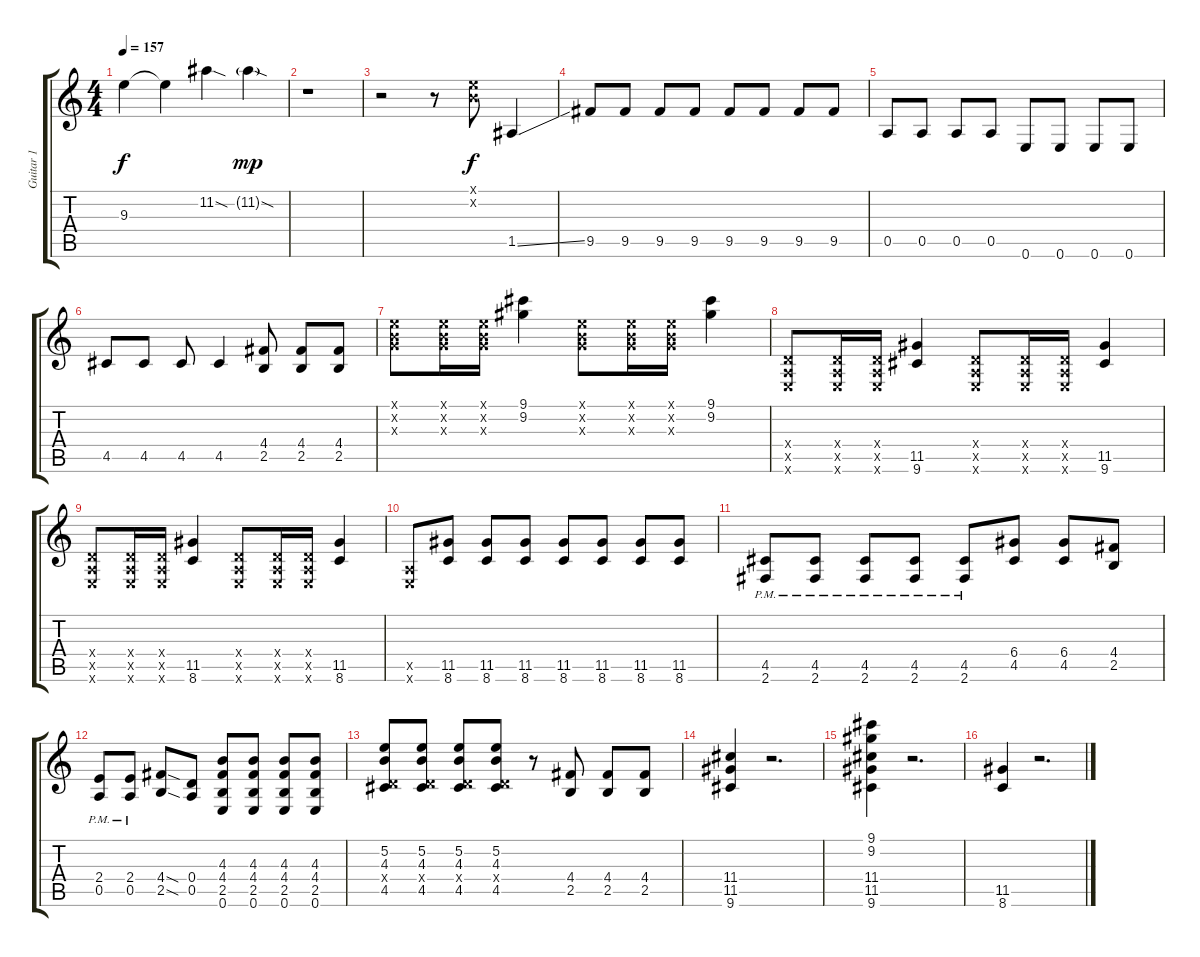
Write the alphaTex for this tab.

\track ("Guitar 1" "Guitar 1") {instrument overdrivenguitar}
\staff {score tabs}
\tuning (E4 B3 G3 D3 A2 E2) {hide}
\ts (4 4)
\tempo 157
\clef g2
\ks c
9.3{t}.4{dy f} 9.3{t}.4 11.2{sod}.4 11.2{sod g}.4{dy mp} |
r.1 |
r.2 r.8 (0.1{x} 0.2{x}).8{dy f} 1.5{ss}.4 |
9.5.8 9.5.8 9.5.8 9.5.8 9.5.8 9.5.8 9.5.8 9.5.8 |
0.5.8 0.5.8 0.5.8 0.5.8 0.6.8 0.6.8 0.6.8 0.6.8 |
4.5.8 4.5.8 4.5.8 4.5.4 (4.4 2.5).8 (4.4 2.5).8 (4.4 2.5).8 |
(0.1{x} 0.2{x} 0.3{x}).8 (0.1{x} 0.2{x} 0.3{x}).16 (0.1{x} 0.2{x} 0.3{x}).16 (9.1 9.2).4 (0.1{x} 0.2{x} 0.3{x}).8 (0.1{x} 0.2{x} 0.3{x}).16 (0.1{x} 0.2{x} 0.3{x}).16 (9.1 9.2).4 |
(0.4{x} 0.5{x} 0.6{x}).8 (0.4{x} 0.5{x} 0.6{x}).16 (0.4{x} 0.5{x} 0.6{x}).16 (11.5 9.6).4 (0.4{x} 0.5{x} 0.6{x}).8 (0.4{x} 0.5{x} 0.6{x}).16 (0.4{x} 0.5{x} 0.6{x}).16 (11.5 9.6).4 |
(0.4{x} 0.5{x} 0.6{x}).8 (0.4{x} 0.5{x} 0.6{x}).16 (0.4{x} 0.5{x} 0.6{x}).16 (11.5 8.6).4 (0.4{x} 0.5{x} 0.6{x}).8 (0.4{x} 0.5{x} 0.6{x}).16 (0.4{x} 0.5{x} 0.6{x}).16 (11.5 8.6).4 |
(0.5{x} 0.6{x}).8 (11.5 8.6).8 (11.5 8.6).8 (11.5 8.6).8 (11.5 8.6).8 (11.5 8.6).8 (11.5 8.6).8 (11.5 8.6).8 |
(4.5{pm} 2.6{pm}).8 (4.5{pm} 2.6{pm}).8 (4.5{pm} 2.6{pm}).8 (4.5{pm} 2.6{pm}).8 (4.5{pm} 2.6{pm}).8 (6.4 4.5).8 (6.4 4.5).8 (4.4 2.5).8 |
(2.4{pm} 0.5{pm}).8 (2.4{pm} 0.5{pm}).8 (4.4{sod} 2.5{sod}).8 (0.4 0.5).8 (4.3 4.4 2.5 0.6).8 (4.3 4.4 2.5 0.6).8 (4.3 4.4 2.5 0.6).8 (4.3 4.4 2.5 0.6).8 |
(5.2 4.3 0.4{x} 4.5).8 (5.2 4.3 0.4{x} 4.5).8 (5.2 4.3 0.4{x} 4.5).8 (5.2 4.3 0.4{x} 4.5).8 r.8 (4.4 2.5).8 (4.4 2.5).8 (4.4 2.5).8 |
(11.4 11.5 9.6).4 r.2{d} |
(9.1 9.2 11.4 11.5 9.6).4 r.2{d} |
(11.5 8.6).4 r.2{d}
